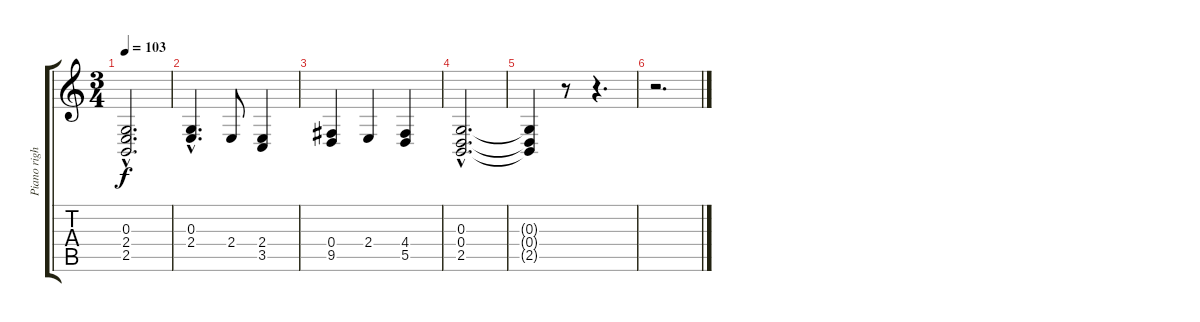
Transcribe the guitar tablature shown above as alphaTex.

\track ("Piano right" "Piano righ") {instrument acousticgrandpiano}
\staff {score tabs}
\tuning (E4 B3 G3 D3 A2 E2) {hide}
\ts (3 4)
\tempo 103
\clef g2
\ks c
(0.3{hac t} 2.4{hac t} 2.5{hac t}).2{d dy f} |
(0.3{hac} 2.4{hac}).4{d} 2.4.8 (2.4 3.5).4 |
(0.4 9.5).4 2.4.4 (4.4 5.5).4 |
(0.3{hac} 0.4{hac} 2.5{hac}).2{d} |
(0.3{t} 0.4{t} 2.5{t}).4 r.8 r.4{d} |
r.2{d}
